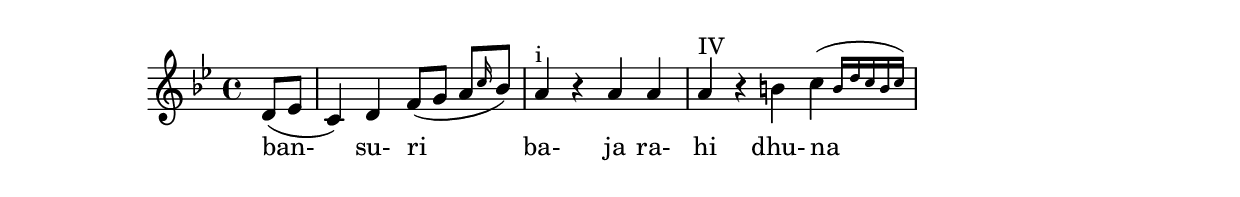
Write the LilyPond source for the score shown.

#(ly:set-option 'midi-extension "mid")
\version "2.12.3"
\include "english.ly"
\header{


}
%{

%}
melody = {
\clef treble
\key c \phrygian
\cadenzaOn


 \bar "|:"  c'8[( df'8] \bar "|"  bf4) c'4 ef'8[( f'8] \afterGrace g'8[{bf'16} af'8]) \bar "|"  g'4^"i" r4 g'4 g'4 \bar "|"  g'4^"IV" r4 a'4 \afterGrace bf'4({a'16[ c''16 bf'16 a'16 bf'16])} \bar "|"  
 
}


text = \lyricmode {
ban-   su- ri    ba- ja ra- hi dhu- na 
}

\score{
\transpose c' d'
<<
\new Voice = "one" {
\melody
}
\new Lyrics \lyricsto "one" \text
>>
\layout {
\context {
\Score
}
}
\midi {
\context {
\Score
tempoWholesPerMinute = #(ly:make-moment 200 4)
}
}
}